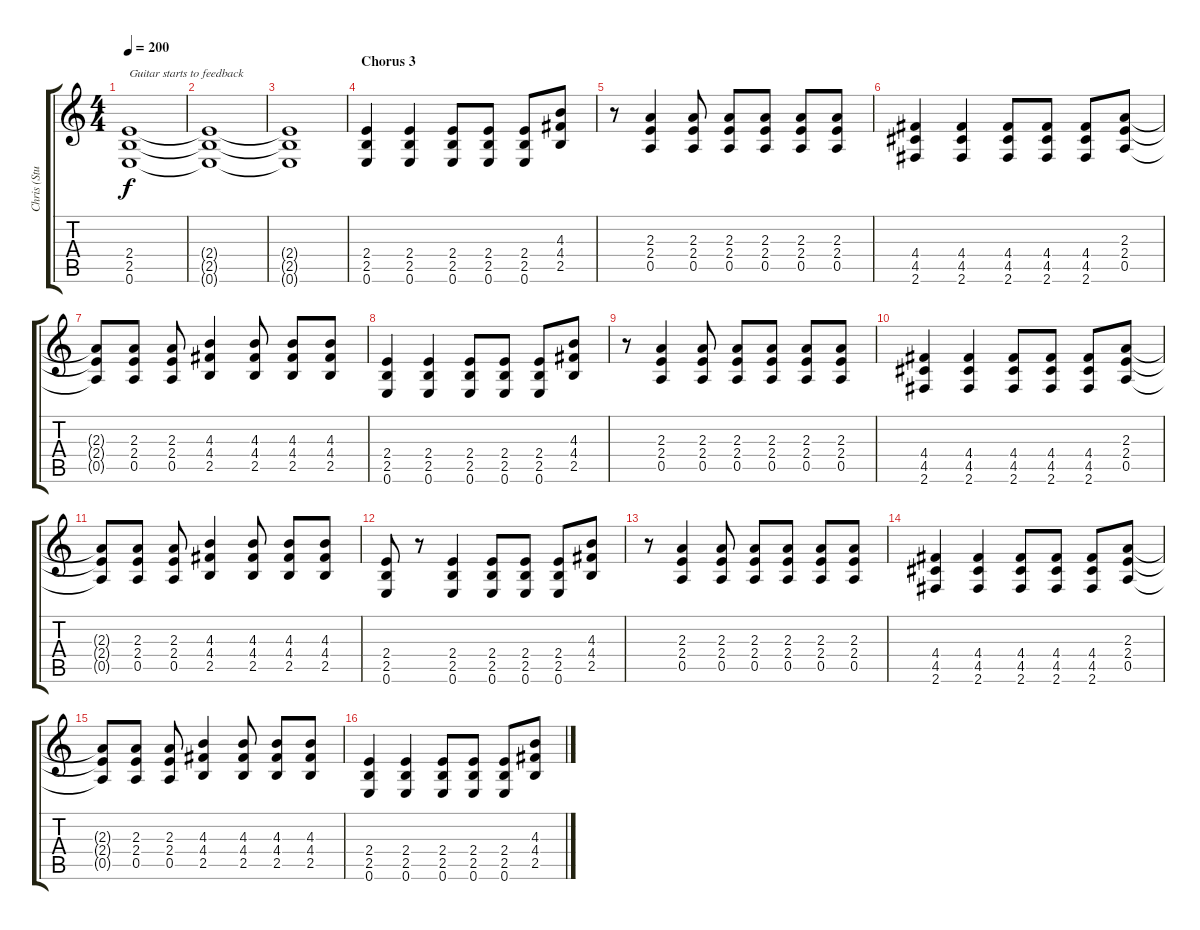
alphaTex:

\track ("Chris (Studio Guitar)" "Chris (Stu") {instrument distortionguitar}
\staff {score tabs}
\tuning (E4 B3 G3 D3 A2 E2) {hide}
\ts (4 4)
\tempo 200
\clef g2
\ks c
(2.4{t} 2.5{t} 0.6{t}).1{txt "Guitar starts to feedback" dy f} |
(2.4{t} 2.5{t} 0.6{t}).1 |
(2.4{t} 2.5{t} 0.6{t}).1 |
\section ("" "Chorus 3")
(2.4 2.5 0.6).4 (2.4 2.5 0.6).4 (2.4 2.5 0.6).8 (2.4 2.5 0.6).8 (2.4 2.5 0.6).8 (4.3 4.4 2.5).8 |
r.8 (2.3 2.4 0.5).4 (2.3 2.4 0.5).8 (2.3 2.4 0.5).8 (2.3 2.4 0.5).8 (2.3 2.4 0.5).8 (2.3 2.4 0.5).8 |
(4.4 4.5 2.6).4 (4.4 4.5 2.6).4 (4.4 4.5 2.6).8 (4.4 4.5 2.6).8 (4.4 4.5 2.6).8 (2.3 2.4 0.5).8 |
(2.3{t} 2.4{t} 0.5{t}).8 (2.3 2.4 0.5).8 (2.3 2.4 0.5).8 (4.3 4.4 2.5).4 (4.3 4.4 2.5).8 (4.3 4.4 2.5).8 (4.3 4.4 2.5).8 |
(2.4 2.5 0.6).4 (2.4 2.5 0.6).4 (2.4 2.5 0.6).8 (2.4 2.5 0.6).8 (2.4 2.5 0.6).8 (4.3 4.4 2.5).8 |
r.8 (2.3 2.4 0.5).4 (2.3 2.4 0.5).8 (2.3 2.4 0.5).8 (2.3 2.4 0.5).8 (2.3 2.4 0.5).8 (2.3 2.4 0.5).8 |
(4.4 4.5 2.6).4 (4.4 4.5 2.6).4 (4.4 4.5 2.6).8 (4.4 4.5 2.6).8 (4.4 4.5 2.6).8 (2.3 2.4 0.5).8 |
(2.3{t} 2.4{t} 0.5{t}).8 (2.3 2.4 0.5).8 (2.3 2.4 0.5).8 (4.3 4.4 2.5).4 (4.3 4.4 2.5).8 (4.3 4.4 2.5).8 (4.3 4.4 2.5).8 |
(2.4 2.5 0.6).8 r.8 (2.4 2.5 0.6).4 (2.4 2.5 0.6).8 (2.4 2.5 0.6).8 (2.4 2.5 0.6).8 (4.3 4.4 2.5).8 |
r.8 (2.3 2.4 0.5).4 (2.3 2.4 0.5).8 (2.3 2.4 0.5).8 (2.3 2.4 0.5).8 (2.3 2.4 0.5).8 (2.3 2.4 0.5).8 |
(4.4 4.5 2.6).4 (4.4 4.5 2.6).4 (4.4 4.5 2.6).8 (4.4 4.5 2.6).8 (4.4 4.5 2.6).8 (2.3 2.4 0.5).8 |
(2.3{t} 2.4{t} 0.5{t}).8 (2.3 2.4 0.5).8 (2.3 2.4 0.5).8 (4.3 4.4 2.5).4 (4.3 4.4 2.5).8 (4.3 4.4 2.5).8 (4.3 4.4 2.5).8 |
(2.4 2.5 0.6).4 (2.4 2.5 0.6).4 (2.4 2.5 0.6).8 (2.4 2.5 0.6).8 (2.4 2.5 0.6).8 (4.3 4.4 2.5).8
